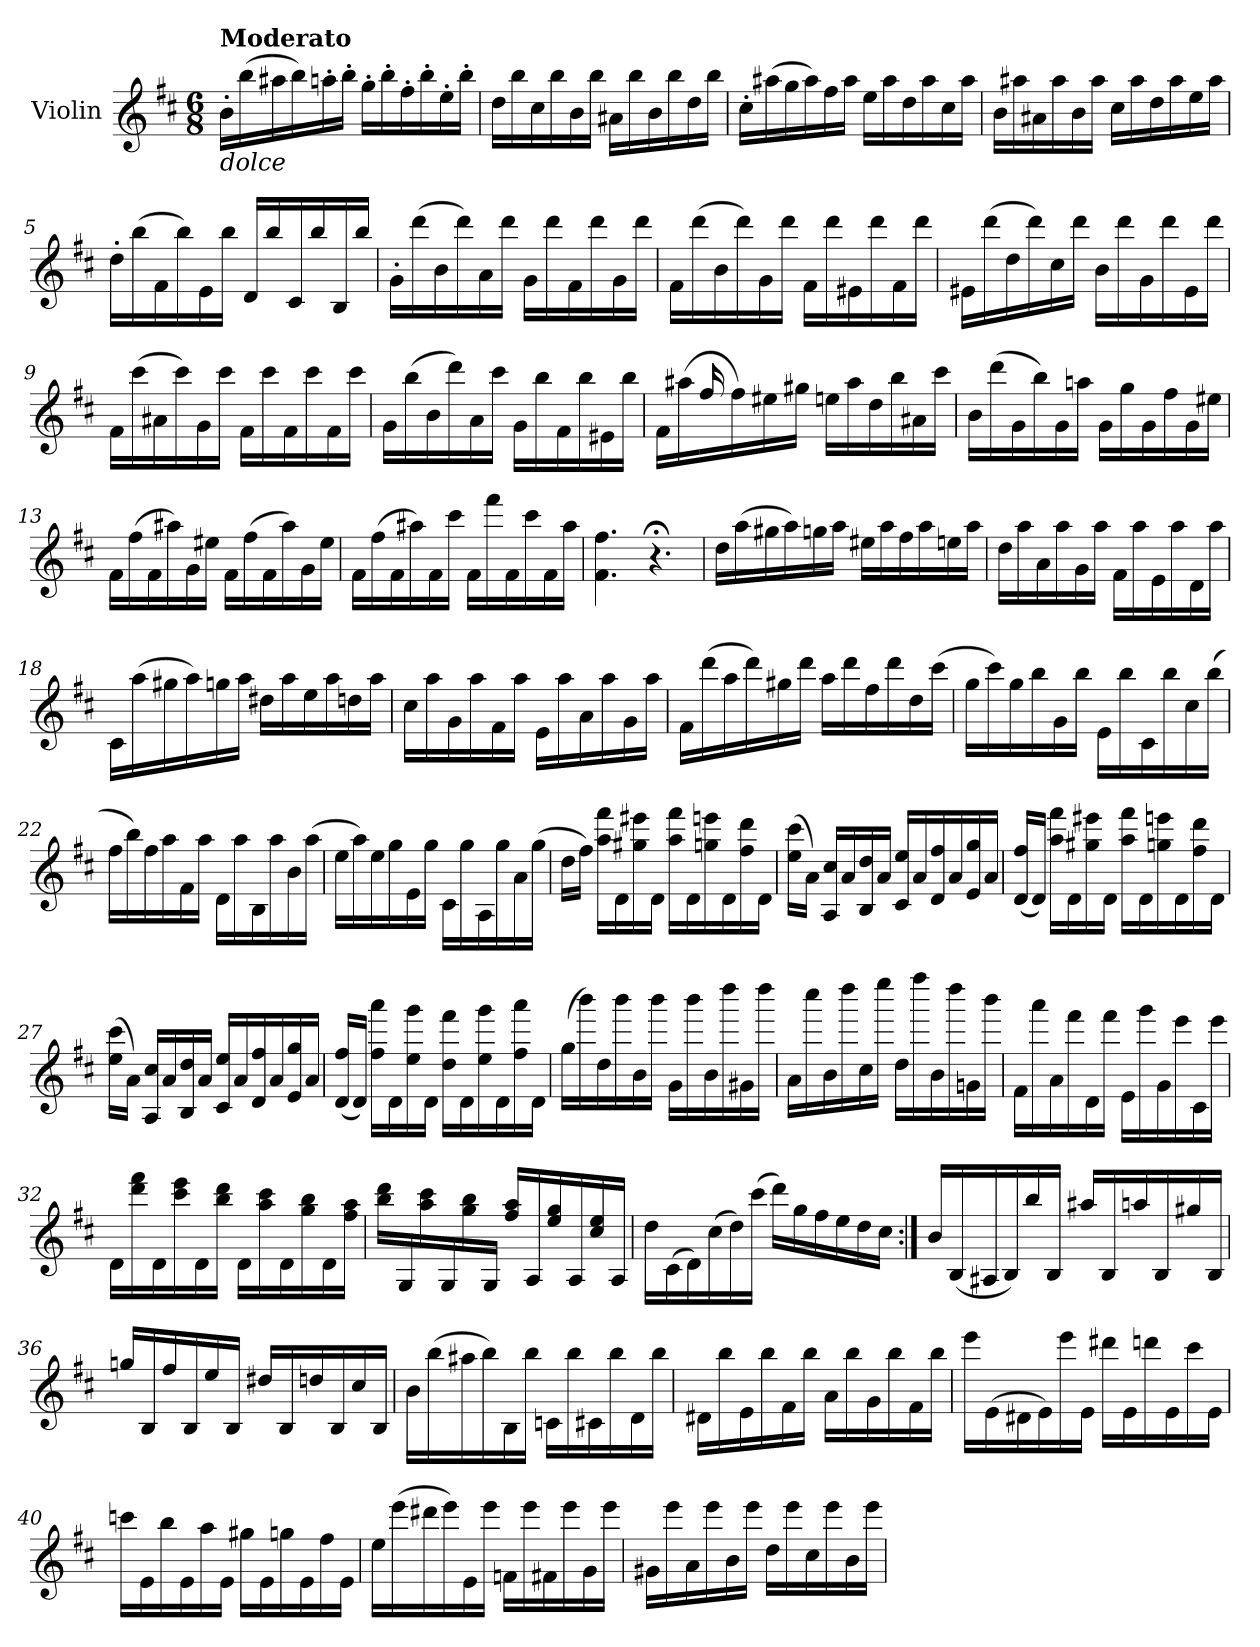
**kern
*part1
*staff1
*I"Violin
*I'Vln.
*clefG2
*k[f#c#]
*M6/8
=1
!LO:TX:a:B:t=Moderato
!LO:TX:b:i:t=dolce
16b'\LL
(>16bb\
16aa#X\
16bb\)
16aan'\
16bb'\JJ
16gg'\LL
16bb'\
16ff#'\
16bb'\
16ee'\
16bb'\JJ
=2
16dd\LL
16bb\
16cc#\
16bb\
16b\
16bb\JJ
16a#X\LL
16bb\
16b\
16bb\
16dd\
16bb\JJ
=3
16cc#'\LL
(>16aa#X\
16gg\
16aa#\)
16ff#\
16aa#\JJ
16ee\LL
16aa#\
16dd\
16aa#\
16cc#\
16aa#\JJ
=4
16b\LL
16aa#X\
16a#X\
16aa#\
16b\
16aa#\JJ
16cc#\LL
16aa#\
16dd\
16aa#\
16ee\
16aa#\JJ
!!LO:LB:g=z
=5
16dd'\LL
(>16bb\
16f#\
16bb\)
16e\
16bb\JJ
16d/LL
16bb/
16c#/
16bb/
16B/
16bb/JJ
=6
16g'\LL
(>16ddd\
16b\
16ddd\)
16a\
16ddd\JJ
16g\LL
16ddd\
16f#\
16ddd\
16g\
16ddd\JJ
=7
16f#\LL
(>16ddd\
16b\
16ddd\)
16g\
16ddd\JJ
16f#\LL
16ddd\
16e#X\
16ddd\
16f#\
16ddd\JJ
=8
16e#X\LL
(>16ddd\
16dd\
16ddd\)
16cc#\
16ddd\JJ
16b\LL
16ddd\
16g\
16ddd\
16e#\
16ddd\JJ
=9
16f#\LL
(>16ccc#\
16a#X\
16ccc#\)
16g\
16ccc#\JJ
16f#\LL
16ccc#\
16f#\
16ccc#\
16f#\
16ccc#\JJ
!!LO:LB:g=z
=10
16g\LL
(>16bb\
16b\
16ddd\)
16a\
16ccc#\JJ
16g\LL
16bb\
16f#\
16bb\
16e#X\
16bb\JJ
=11
*^
16f#\LL	8ryy
(>16aa#X\	.
16ryy	16ff#/
16ff#\)	16ryy
16ee#X\	8ryy
16gg#X\JJ	.
16een\LL	4ryy
16aa#\	.
16dd\	.
16bb\	.
16a#X\	8ryy
16ccc#\JJ	.
*v	*v
=12
16b\LL
(>16ddd\
16g\
16bb\)
16g\
16aan\JJ
16g\LL
16gg\
16g\
16ff#\
16g\
16ee#X\JJ
=13
16f#\LL
(>16ff#\
16f#\
16aa#X\)
16g\
16ee#X\JJ
16f#\LL
(>16ff#\
16f#\
16aa#\)
16g\
16ee#\JJ
!!LO:LB:g=z
=14
16f#\LL
(>16ff#\
16f#\
16aa#X\)
16f#\
16ccc#\JJ
16f#\LL
16fff#\
16f#\
16ccc#\
16f#\
16aa#\JJ
=15
4.f#\ 4.ff#\
4.r;<
=16
16dd\LL
(>16aa\
16gg#X\
16aa\)
16ggn\
16aa\JJ
16ee#X\LL
16aa\
16ff#\
16aa\
16een\
16aa\JJ
=17
16dd\LL
16aa\
16a\
16aa\
16g\
16aa\JJ
16f#\LL
16aa\
16e\
16aa\
16d\
16aa\JJ
=18
16c#\LL
(>16aa\
16gg#X\
16aa\)
16ggn\
16aa\JJ
16dd#X\LL
16aa\
16ee\
16aa\
16ddn\
16aa\JJ
!!LO:LB:g=z
=19
16cc#\LL
16aa\
16g\
16aa\
16f#\
16aa\JJ
16e\LL
16aa\
16a\
16aa\
16g\
16aa\JJ
=20
16f#\LL
(>16ddd\
16aa\
16ddd\)
16gg#X\
16ddd\JJ
16aa\LL
16ddd\
16ff#\
16ddd\
16dd\
(>16ccc#\JJ
=21
16gg\LL
16ccc#\)
16gg\
16bb\
16g\
16bb\JJ
16e\LL
16bb\
16c#\
16bb\
16cc#\
(>16bb\JJ
=22
16ff#\LL
16bb\)
16ff#\
16aa\
16f#\
16aa\JJ
16d\LL
16aa\
16B\
16aa\
16b\
(>16aa\JJ
!!LO:LB:g=z
=23
16ee\LL
16aa\)
16ee\
16gg\
16e\
16gg\JJ
16c#\LL
16gg\
16A\
16gg\
16a\
(>16gg\JJ
=24
16dd\LL
16ff#\JJ)
16aa\ 16fff#\LL
16d\
16gg#X\ 16eee#X\
16d\JJ
16aa\ 16fff#\LL
16d\
16ggn\ 16eeen\
16d\
16ff#\ 16ddd\
16d\JJ
=25
(>16ee\ 16ccc#\LL
16a\JJ)
16A/ 16cc#/LL
16a/
16B/ 16dd/
16a/JJ
16c#/ 16ee/LL
16a/
16d/ 16ff#/
16a/
16e/ 16gg/
16a/JJ
=26
(<16d/ 16ff#/LL
16d/JJ)
16aa\ 16fff#\LL
16d\
16gg#X\ 16eee#X\
16d\JJ
16aa\ 16fff#\LL
16d\
16ggn\ 16eeen\
16d\
16ff#\ 16ddd\
16d\JJ
!!LO:LB:g=z
=27
(>16ee\ 16ccc#\LL
16a\JJ)
16A/ 16cc#/LL
16a/
16B/ 16dd/
16a/JJ
16c#/ 16ee/LL
16a/
16d/ 16ff#/
16a/
16e/ 16gg/
16a/JJ
=28
(<16d/ 16ff#/LL
16d/JJ)
16ff#\ 16aaa\LL
16d\
16ee\ 16ggg\
16d\JJ
16dd\ 16fff#\LL
16d\
16ee\ 16ggg\
16d\
16ff#\ 16aaa\
16d\JJ
=29
(>16gg\LL
16bbb\)
16dd\
16bbb\
16b\
16bbb\JJ
16g\LL
16bbb\
16b\
16dddd\
16g#X\
16dddd\JJ
=30
16a\LL
16cccc#\
16b\
16dddd\
16cc#\
16eeee\JJ
16dd\LL
16ffff#\
16b\
16dddd\
16gn\
16bbb\JJ
!!LO:LB:g=z
=31
16f#\LL
16aaa\
16a\
16fff#\
16d\
16fff#\JJ
16e\LL
16ggg\
16g\
16eee\
16c#\
16eee\JJ
=32
16d\LL
16ddd\ 16fff#\
16d\
16ccc#\ 16eee\
16d\
16bb\ 16ddd\JJ
16d\LL
16aa\ 16ccc#\
16d\
16gg\ 16bb\
16d\
16ff#\ 16aa\JJ
=33
16bb\ 16ddd\LL
16G/
16aa\ 16ccc#\
16G/
16gg\ 16bb\
16G/JJ
16ff#/ 16aa/LL
16A/
16ee/ 16gg/
16A/
16cc#/ 16ee/
16A/JJ
=34
16dd\LL
(>16c#\
16d\)
(>16cc#\
16dd\)
(>16ccc#\JJ
16ddd\LL)
16gg\
16ff#\
16ee\
16dd\
16cc#\JJ
!!LO:LB:g=z
=35:|!
16b/LL
(<16B/
16A#X/
16B/)
16bb/
16B/JJ
16aa#X/LL
16B/
16aan/
16B/
16gg#X/
16B/JJ
=36
16ggn/LL
16B/
16ff#/
16B/
16ee/
16B/JJ
16dd#X/LL
16B/
16ddn/
16B/
16cc#/
16B/JJ
=37
16b\LL
(>16bb\
16aa#X\
16bb\)
16B\
16bb\JJ
16cn\LL
16bb\
16c#X\
16bb\
16d\
16bb\JJ
=38
16d#X\LL
16bb\
16e\
16bb\
16f#\
16bb\JJ
16a\LL
16bb\
16g\
16bb\
16f#\
16bb\JJ
!!LO:LB:g=z
=39
16eee\LL
(>16e\
16d#X\
16e\)
16eee\
16e\JJ
16ddd#X\LL
16e\
16dddn\
16e\
16ccc#\
16e\JJ
=40
16cccn\LL
16e\
16bb\
16e\
16aa\
16e\JJ
16gg#X\LL
16e\
16ggn\
16e\
16ff#\
16e\JJ
=41
16ee\LL
(>16eee\
16ddd#X\
16eee\)
16e\
16eee\JJ
16fn\LL
16eee\
16f#X\
16eee\
16g\
16eee\JJ
=42
16g#X\LL
16eee\
16a\
16eee\
16b\
16eee\JJ
16dd\LL
16eee\
16cc#\
16eee\
16b\
16eee\JJ
=
*-
